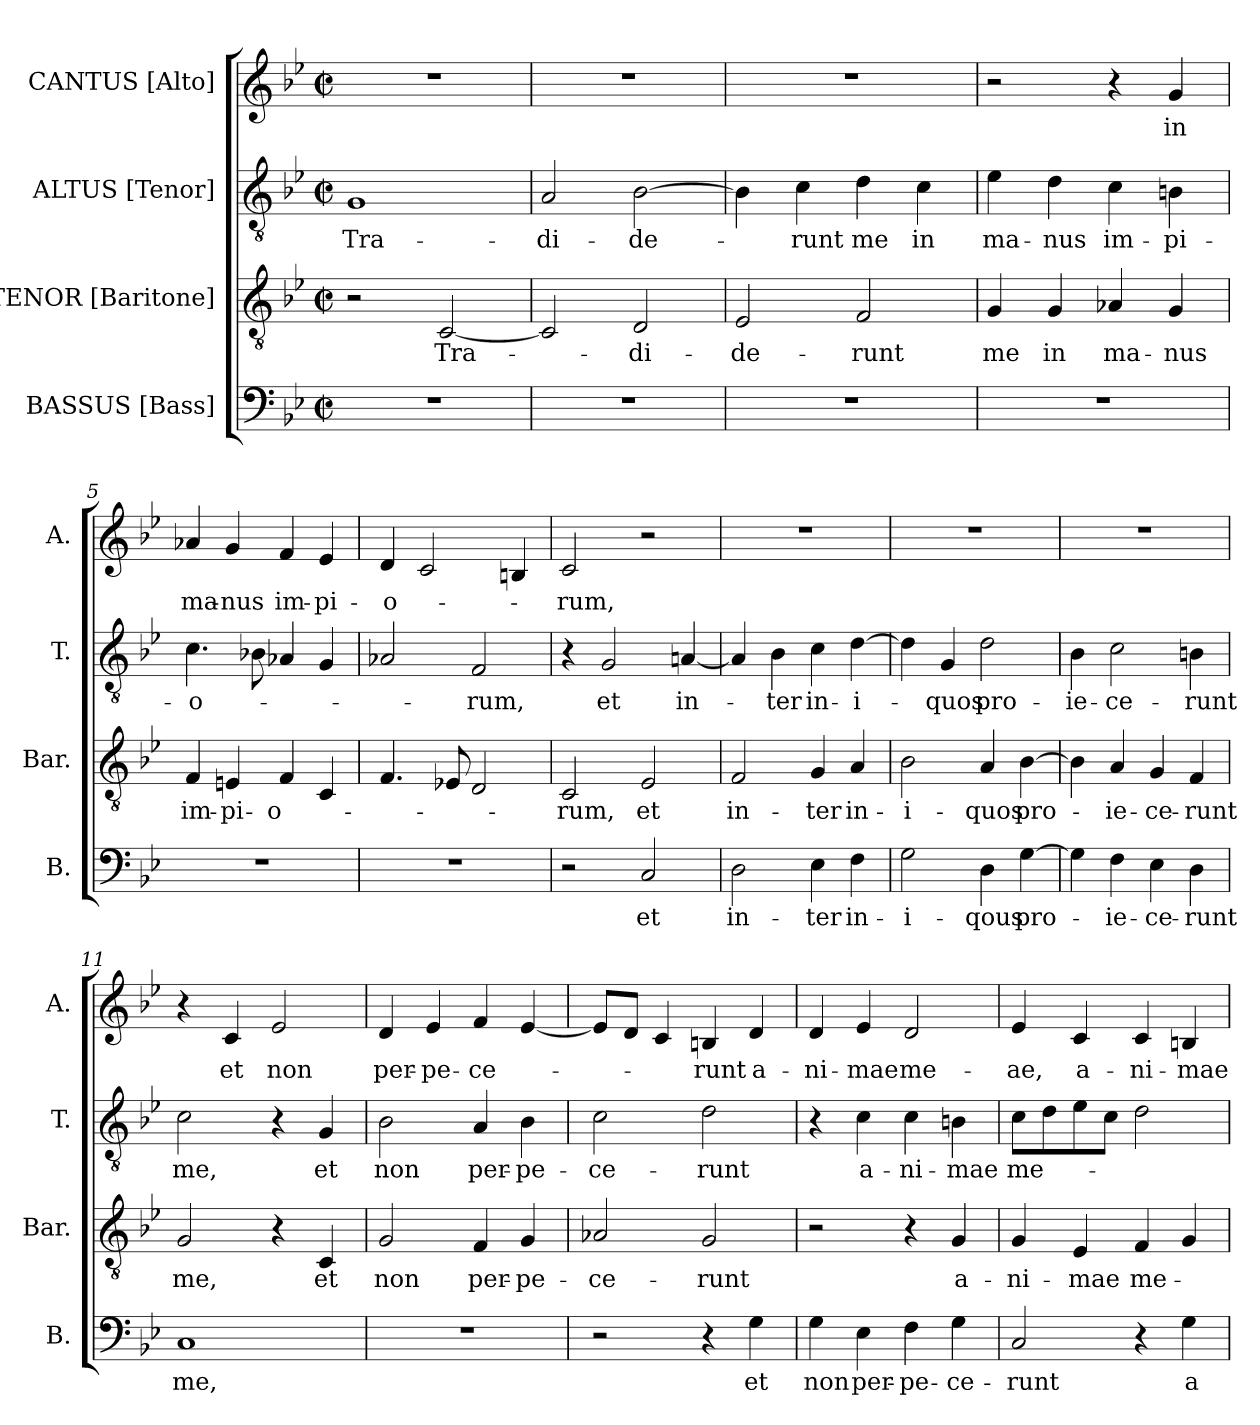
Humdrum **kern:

**kern	**text	**kern	**text	**kern	**text	**kern	**text
*part4	*part4	*part3	*part3	*part2	*part2	*part1	*part1
*staff4	*staff4	*staff3	*staff3	*staff2	*staff2	*staff1	*staff1
*I"BASSUS [Bass]	*	*I"TENOR [Baritone]	*	*I"ALTUS [Tenor]	*	*I"CANTUS [Alto]	*
*I'B.	*	*I'Bar.	*	*I'T.	*	*I'A.	*
*clefF4	*	*clefGv2	*	*clefGv2	*	*clefG2	*
*k[b-e-]	*	*k[b-e-]	*	*k[b-e-]	*	*k[b-e-]	*
*B-:	*	*B-:	*	*B-:	*	*B-:	*
*M2/2	*	*M2/2	*	*M2/2	*	*M2/2	*
*met(c|)	*	*met(c|)	*	*met(c|)	*	*met(c|)	*
=1	=1	=1	=1	=1	=1	=1	=1
!	!	!	!	!	!LO:LY:b	!	!
1r	.	2r	.	1G	Tra-	1r	.
!	!	!	!LO:LY:b	!	!	!	!
.	.	[<2C/	Tra-	.	.	.	.
=2	=2	=2	=2	=2	=2	=2	=2
!	!	!	!	!	!LO:LY:b	!	!
1r	.	2C/]	.	2A/	-di-	1r	.
!	!	!	!LO:LY:b	!	!LO:LY:b	!	!
.	.	2D/	-di-	[>2B-\	-de-	.	.
=3	=3	=3	=3	=3	=3	=3	=3
!	!	!	!LO:LY:b	!	!	!	!
1r	.	2E-/	-de-	4B-\]	.	1r	.
!	!	!	!	!	!LO:LY:b	!	!
.	.	.	.	4c\	-runt	.	.
!	!	!	!LO:LY:b	!	!LO:LY:b	!	!
.	.	2F/	-runt	4d\	me	.	.
!	!	!	!	!	!LO:LY:b	!	!
.	.	.	.	4c\	in	.	.
=4	=4	=4	=4	=4	=4	=4	=4
!	!	!	!LO:LY:b	!	!LO:LY:b	!	!
1r	.	4G/	me	4e-\	ma-	2r	.
!	!	!	!LO:LY:b	!	!LO:LY:b:rj	!	!
.	.	4G/	in	4d\	-nus	.	.
!	!	!	!LO:LY:b	!	!LO:LY:b	!	!
.	.	4A-X/	ma-	4c\	im-	4r	.
!	!	!	!LO:LY:b:rj	!	!LO:LY:b	!	!LO:LY:b
.	.	4G/	-nus	4Bn\	-pi-	4g/	in
=5	=5	=5	=5	=5	=5	=5	=5
!	!	!	!LO:LY:b	!	!LO:LY:b	!	!LO:LY:b
1r	.	4F/	im-	4.c\	-o-	4a-X/	ma-
!	!	!	!LO:LY:b	!	!	!	!LO:LY:b:rj
.	.	4En/	-pi-	.	.	4g/	-nus
.	.	.	.	8B-X\	.	.	.
!	!	!	!LO:LY:b	!	!	!	!LO:LY:b
.	.	4F/	-o-	4A-X/	.	4f/	im-
!	!	!	!	!	!	!	!LO:LY:b
.	.	4C/	.	4G/	.	4e-/	-pi-
=6	=6	=6	=6	=6	=6	=6	=6
!	!	!	!	!	!	!	!LO:LY:b
1r	.	4.F/	.	2A-X/	.	4d/	-o-
.	.	.	.	.	.	2c/	.
.	.	8E-X/	.	.	.	.	.
!	!	!	!	!	!LO:LY:b	!	!
.	.	2D/	.	2F/	-rum,	.	.
.	.	.	.	.	.	4Bn/	.
!!LO:LB:g=z
=7	=7	=7	=7	=7	=7	=7	=7
!	!	!	!LO:LY:b	!	!	!	!LO:LY:b
2r	.	2C/	-rum,	4r	.	2c/	-rum,
!	!	!	!	!	!LO:LY:b	!	!
.	.	.	.	2G/	et	.	.
!	!LO:LY:b	!	!LO:LY:b	!	!	!	!
2C/	et	2E-/	et	.	.	2r	.
!	!	!	!	!	!LO:LY:b	!	!
.	.	.	.	[<4An/	in-	.	.
=8	=8	=8	=8	=8	=8	=8	=8
!	!LO:LY:b	!	!LO:LY:b	!	!	!	!
2D\	in-	2F/	in-	4A/]	.	1r	.
!	!	!	!	!	!LO:LY:b	!	!
.	.	.	.	4B-\	-ter	.	.
!	!LO:LY:b	!	!LO:LY:b	!	!LO:LY:b	!	!
4E-\	-ter	4G/	-ter	4c\	in-	.	.
!	!LO:LY:b	!	!LO:LY:b	!	!LO:LY:b:rj	!	!
4F\	in-	4A/	in-	[>4d\	-i-	.	.
=9	=9	=9	=9	=9	=9	=9	=9
!	!LO:LY:b	!	!LO:LY:b	!	!	!	!
2G\	-i-	2B-\	-i-	4d\]	.	1r	.
!	!	!	!	!	!LO:LY:b	!	!
.	.	.	.	4G/	-quos	.	.
!	!LO:LY:b	!	!LO:LY:b	!	!LO:LY:b	!	!
4D\	-qous	4A/	-quos	2d\	pro-	.	.
!	!LO:LY:b	!	!LO:LY:b	!	!	!	!
[>4G\	pro-	[>4B-\	pro-	.	.	.	.
=10	=10	=10	=10	=10	=10	=10	=10
!	!	!	!	!	!LO:LY:b	!	!
4G\]	.	4B-\]	.	4B-\	-ie-	1r	.
!	!LO:LY:b	!	!LO:LY:b	!	!LO:LY:b	!	!
4F\	-ie-	4A/	-ie-	2c\	-ce-	.	.
!	!LO:LY:b	!	!LO:LY:b	!	!	!	!
4E-\	-ce-	4G/	-ce-	.	.	.	.
!	!LO:LY:b	!	!LO:LY:b	!	!LO:LY:b	!	!
4D\	-runt	4F/	-runt	4Bn\	-runt	.	.
=11	=11	=11	=11	=11	=11	=11	=11
!	!LO:LY:b	!	!LO:LY:b	!	!LO:LY:b	!	!
1C	me,	2G/	me,	2c\	me,	4r	.
!	!	!	!	!	!	!	!LO:LY:b
.	.	.	.	.	.	4c/	et
!	!	!	!	!	!	!	!LO:LY:b
.	.	4r	.	4r	.	2e-/	non
!	!	!	!LO:LY:b	!	!LO:LY:b	!	!
.	.	4C/	et	4G/	et	.	.
=12	=12	=12	=12	=12	=12	=12	=12
!	!	!	!LO:LY:b	!	!LO:LY:b	!	!LO:LY:b
1r	.	2G/	non	2B-\	non	4d/	per-
!	!	!	!	!	!	!	!LO:LY:b:rj
.	.	.	.	.	.	4e-/	-pe-
!	!	!	!LO:LY:b	!	!LO:LY:b	!	!LO:LY:b
.	.	4F/	per-	4A/	per-	4f/	-ce-
!	!	!	!LO:LY:b:rj	!	!LO:LY:b:rj	!	!
.	.	4G/	-pe-	4B-\	-pe-	[<4e-/	.
=13	=13	=13	=13	=13	=13	=13	=13
!	!	!	!LO:LY:b	!	!LO:LY:b	!	!
2r	.	2A-X/	-ce-	2c\	-ce-	8e-/L]	.
.	.	.	.	.	.	8d/J	.
.	.	.	.	.	.	4c/	.
!	!	!	!LO:LY:b	!	!LO:LY:b	!	!LO:LY:b
4r	.	2G/	-runt	2d\	-runt	4Bn/	-runt
!	!LO:LY:b	!	!	!	!	!	!LO:LY:b
4G\	et	.	.	.	.	4d/	a-
!!LO:LB:g=z
=14	=14	=14	=14	=14	=14	=14	=14
!	!LO:LY:b	!	!	!	!	!	!LO:LY:b
4G\	non	2r	.	4r	.	4d/	-ni-
!	!LO:LY:b	!	!	!	!LO:LY:b	!	!LO:LY:b
4E-\	per-	.	.	4c\	a-	4e-/	-mae
!	!LO:LY:b	!	!	!	!LO:LY:b	!	!LO:LY:b
4F\	-pe-	4r	.	4c\	-ni-	2d/	me-
!	!LO:LY:b	!	!LO:LY:b	!	!LO:LY:b	!	!
4G\	-ce-	4G/	a-	4Bn\	-mae	.	.
=15	=15	=15	=15	=15	=15	=15	=15
!	!LO:LY:b	!	!LO:LY:b	!	!LO:LY:b	!	!LO:LY:b
2C/	-runt	4G/	-ni-	8c\L	me-	4e-/	-ae,
.	.	.	.	8d\	.	.	.
!	!	!	!LO:LY:b	!	!	!	!LO:LY:b
.	.	4E-/	-mae	8e-\	.	4c/	a-
.	.	.	.	8c\J	.	.	.
!	!	!	!LO:LY:b	!	!	!	!LO:LY:b
4r	.	4F/	me-	2d\	.	4c/	-ni-
!	!LO:LY:b	!	!	!	!	!	!LO:LY:b
4G\	a-	4G/	.	.	.	4Bn/	-mae
=	=	=	=	=	=	=	=
*-	*-	*-	*-	*-	*-	*-	*-
